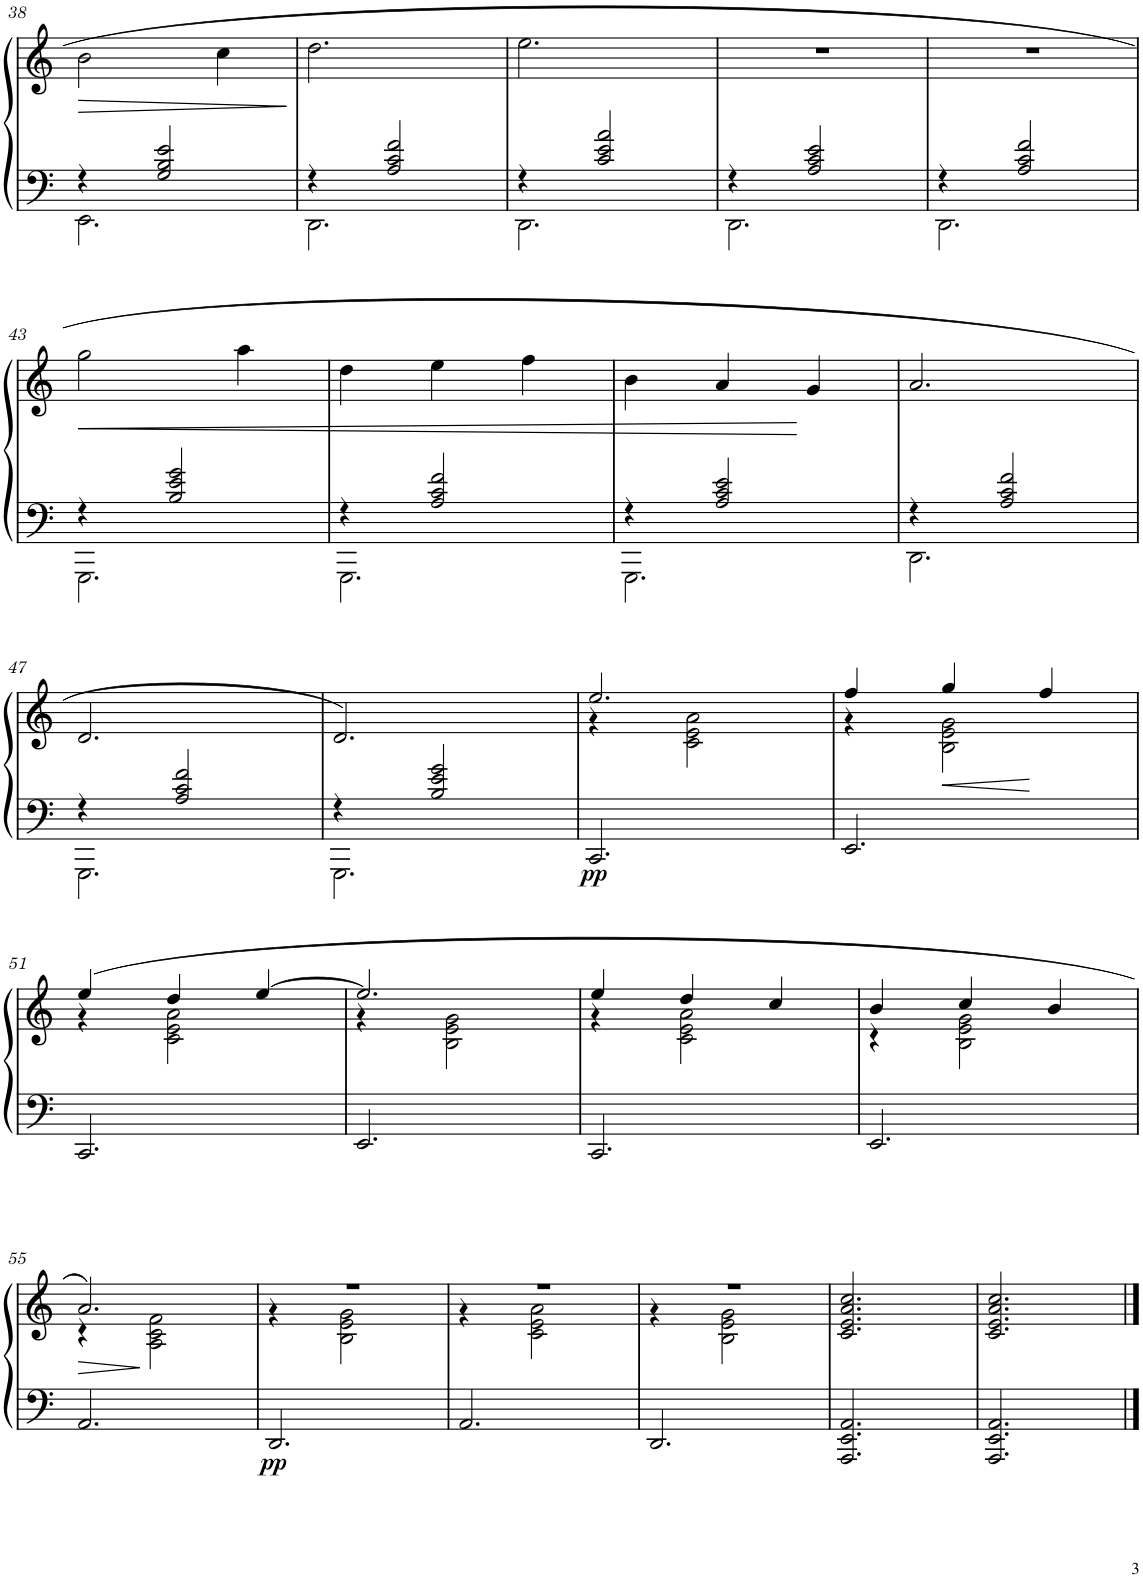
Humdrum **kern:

**kern	**kern	**dynam
*part1	*part1	*part1
*staff2	*staff1	*staff1/2
*I"Piano	*	*
*I'Pno	*	*
!!LO:PB:g=z
*clefF4	*clefG2	*
*k[]	*k[]	*
*M3/4	*M3/4	*
=38	=38	=38
*^	*	*
!	!	!	!LO:HP:b
4r	2.EE\	2b\	>
2G/ 2B/ 2e/	.	.	.
.	.	4cc\	.
=39	=39	=39	=39
4r	2.DD\	2.dd\	.
2A/ 2c/ 2f/	.	.	.
=40	=40	=40	=40
4r	2.DD\	2.ee\	.
2c/ 2e/ 2a/	.	.	.
=41	=41	=41	=41
4r	2.DD\	2.r	.
2A/ 2c/ 2e/	.	.	.
=42	=42	=42	=42
4r	2.DD\	2.r	.
2A/ 2c/ 2f/	.	.	.
!!LO:LB:g=z
=43	=43	=43	=43
!	!	!	!LO:HP:b
4r	2.GGG\	2gg\	<
2B/ 2e/ 2g/	.	.	.
.	.	4aa\	.
=44	=44	=44	=44
4r	2.GGG\	4dd\	.
2A/ 2c/ 2f/	.	4ee\	.
.	.	4ff\	.
=45	=45	=45	=45
4r	2.GGG\	4b\	.
2A/ 2c/ 2e/	.	4a/	.
.	.	4g/	]
=46	=46	=46	=46
4r	2.DD\	2.a/	.
2A/ 2c/ 2f/	.	.	.
*v	*v	*	*
.	.	[
!!LO:LB:g=z
=47	=47	=47
*^	*	*
!	!	!	!LO:HP:b
4r	2.GGG\	2.d/	>
2A/ 2c/ 2f/	.	.	.
=48	=48	=48	=48
4r	2.GGG\	2.d/	.
2B/ 2e/ 2g/	.	.	.
*v	*v	*	*
=49	=49	=49
*	*^	*
!	!	!	!LO:DY:b=2
2.CC/	2.ee/	4r	pp
.	.	2c\ 2e\ 2a\	.
=50	=50	=50	=50
2.EE/	4ff/	4r	.
!	!	!	!LO:HP:b
.	4gg/	2B\ 2e\ 2g\	<
.	4ff/	.	]
!!LO:LB:g=z	!!
=51	=51	=51	=51
2.CC/	(>4ee/	4r	.
.	4dd/	2c\ 2e\ 2a\	.
.	[>4ee/	.	.
=52	=52	=52	=52
2.EE/	2.ee/]	4r	.
.	.	2B\ 2e\ 2g\	.
=53	=53	=53	=53
2.CC/	4ee/	4r	.
.	4dd/	2c\ 2e\ 2a\	.
.	4cc/	.	.
=54	=54	=54	=54
2.EE/	4b/	4r	.
.	4cc/	2B\ 2e\ 2g\	.
.	4b/	.	.
!!LO:LB:g=z	!!
=55	=55	=55	=55
2.AA/	2.a/)	4r	.
.	.	2A\ 2c\ 2f\	[
=56	=56	=56	=56
!	!	!	!LO:DY:b=2
2.DD/	2.r	4r	pp
.	.	2B\ 2e\ 2g\	.
=57	=57	=57	=57
2.AA/	2.r	4r	.
.	.	2c\ 2e\ 2a\	.
=58	=58	=58	=58
2.DD/	2.r	4r	.
.	.	2B\ 2e\ 2g\	.
*	*v	*v	*
=59	=59	=59
2.AAA/ 2.EE/ 2.AA/	2.c/ 2.e/ 2.a/ 2.cc/	.
=60	=60	=60
2.AAA/ 2.EE/ 2.AA/	2.c/ 2.e/ 2.a/ 2.cc/	.
==	==	==
*-	*-	*-
